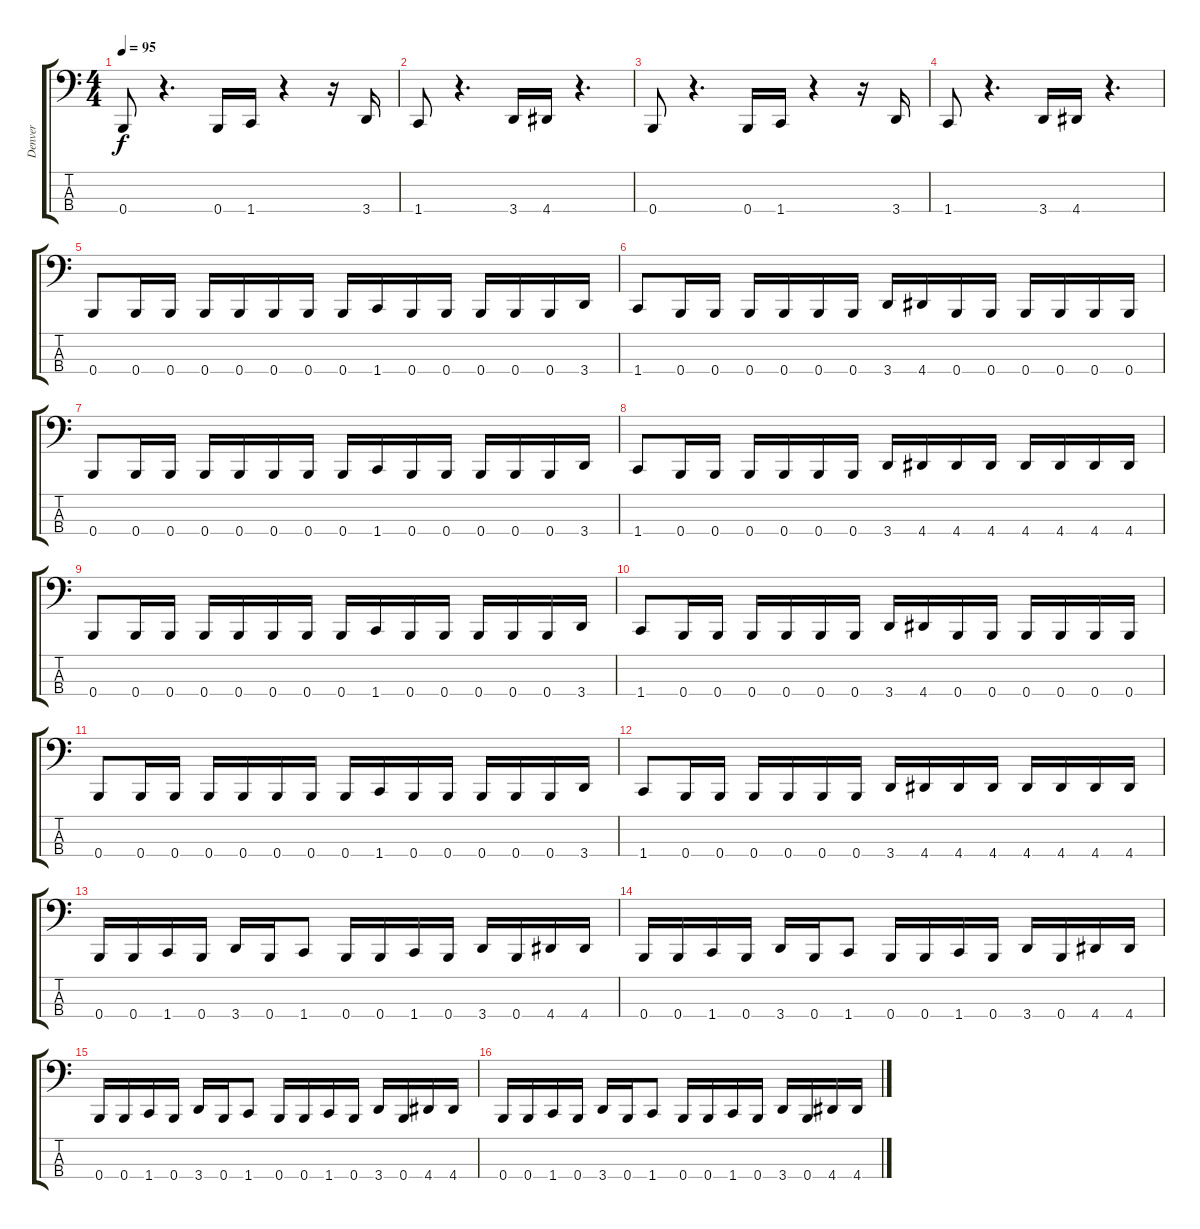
\track ("Denver" "Denver") {instrument electricbassfinger}
\staff {score tabs}
\tuning (E2 B1 Gb1 B0) {hide}
\ts (4 4)
\tempo 95
\clef f4
\ks c
0.4.8{dy f} r.4{d} 0.4.16 1.4.16 r.4 r.16 3.4.16 |
1.4.8 r.4{d} 3.4.16 4.4.16 r.4{d} |
0.4.8 r.4{d} 0.4.16 1.4.16 r.4 r.16 3.4.16 |
1.4.8 r.4{d} 3.4.16 4.4.16 r.4{d} |
0.4.8 0.4.16 0.4.16 0.4.16 0.4.16 0.4.16 0.4.16 0.4.16 1.4.16 0.4.16 0.4.16 0.4.16 0.4.16 0.4.16 3.4.16 |
1.4.8 0.4.16 0.4.16 0.4.16 0.4.16 0.4.16 0.4.16 3.4.16 4.4.16 0.4.16 0.4.16 0.4.16 0.4.16 0.4.16 0.4.16 |
0.4.8 0.4.16 0.4.16 0.4.16 0.4.16 0.4.16 0.4.16 0.4.16 1.4.16 0.4.16 0.4.16 0.4.16 0.4.16 0.4.16 3.4.16 |
1.4.8 0.4.16 0.4.16 0.4.16 0.4.16 0.4.16 0.4.16 3.4.16 4.4.16 4.4.16 4.4.16 4.4.16 4.4.16 4.4.16 4.4.16 |
0.4.8 0.4.16 0.4.16 0.4.16 0.4.16 0.4.16 0.4.16 0.4.16 1.4.16 0.4.16 0.4.16 0.4.16 0.4.16 0.4.16 3.4.16 |
1.4.8 0.4.16 0.4.16 0.4.16 0.4.16 0.4.16 0.4.16 3.4.16 4.4.16 0.4.16 0.4.16 0.4.16 0.4.16 0.4.16 0.4.16 |
0.4.8 0.4.16 0.4.16 0.4.16 0.4.16 0.4.16 0.4.16 0.4.16 1.4.16 0.4.16 0.4.16 0.4.16 0.4.16 0.4.16 3.4.16 |
1.4.8 0.4.16 0.4.16 0.4.16 0.4.16 0.4.16 0.4.16 3.4.16 4.4.16 4.4.16 4.4.16 4.4.16 4.4.16 4.4.16 4.4.16 |
0.4.16 0.4.16 1.4.16 0.4.16 3.4.16 0.4.16 1.4.8 0.4.16 0.4.16 1.4.16 0.4.16 3.4.16 0.4.16 4.4.16 4.4.16 |
0.4.16 0.4.16 1.4.16 0.4.16 3.4.16 0.4.16 1.4.8 0.4.16 0.4.16 1.4.16 0.4.16 3.4.16 0.4.16 4.4.16 4.4.16 |
0.4.16 0.4.16 1.4.16 0.4.16 3.4.16 0.4.16 1.4.8 0.4.16 0.4.16 1.4.16 0.4.16 3.4.16 0.4.16 4.4.16 4.4.16 |
0.4.16 0.4.16 1.4.16 0.4.16 3.4.16 0.4.16 1.4.8 0.4.16 0.4.16 1.4.16 0.4.16 3.4.16 0.4.16 4.4.16 4.4.16
